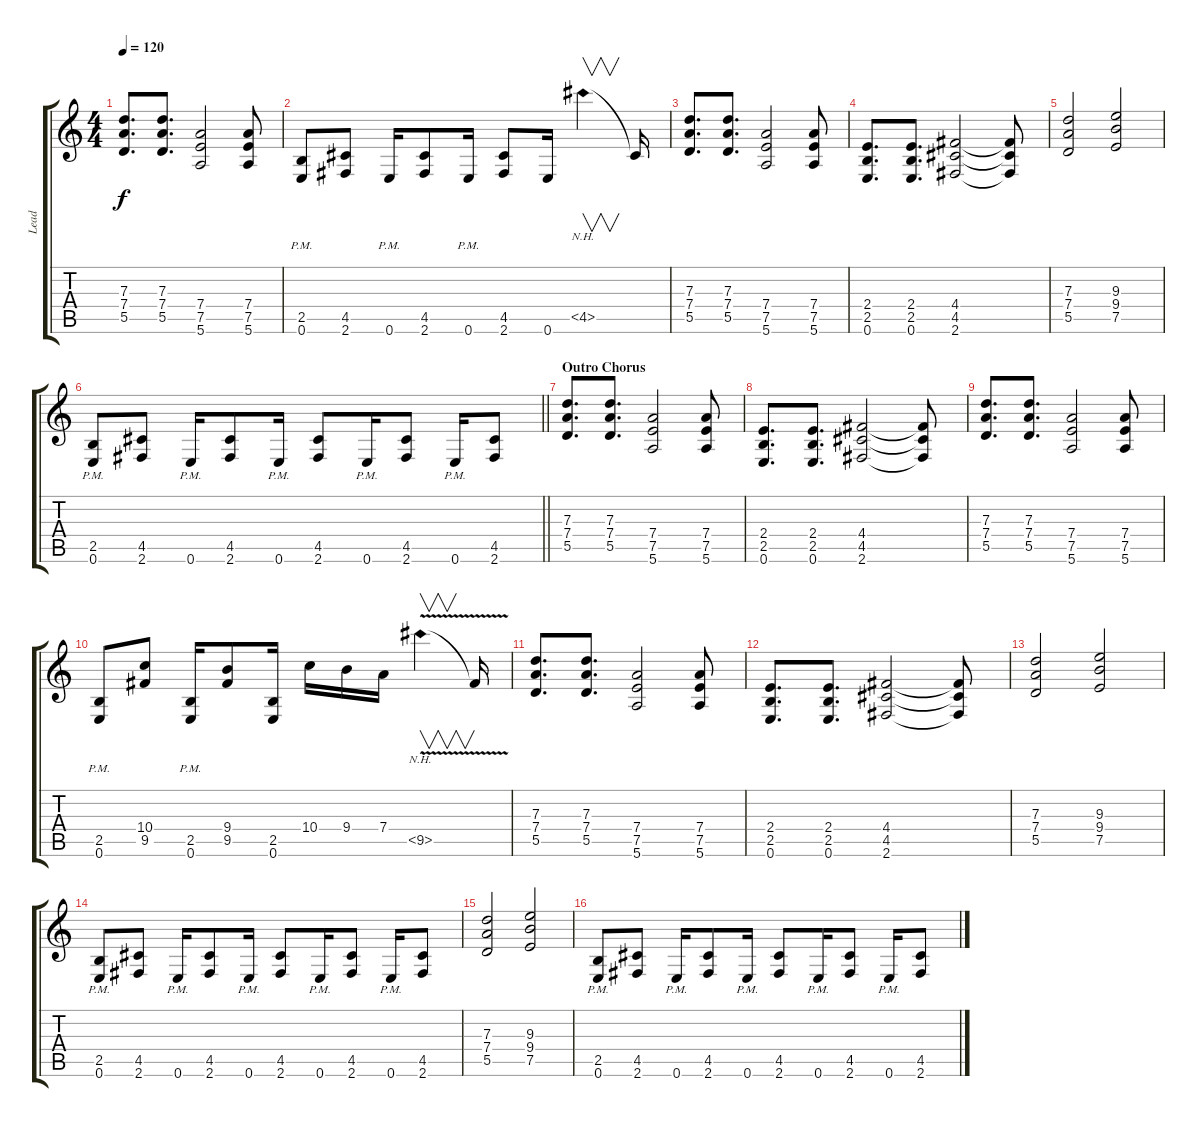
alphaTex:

\track ("Lead" "Lead") {instrument distortionguitar}
\staff {score tabs}
\tuning (E4 B3 G3 D3 A2 E2) {hide}
\ts (4 4)
\tempo 120
\clef g2
\ks c
(7.3 7.4 5.5).8{d dy f} (7.3 7.4 5.5).8{d} (7.4 7.5 5.6).2 (7.4 7.5 5.6).8 |
(2.5{pm} 0.6{pm}).8 (4.5 2.6).8 0.6{pm}.16 (4.5 2.6).8 0.6{pm}.16 (4.5 2.6).8 0.6.16 4.5{nh}.4{v} 4.5{t}.16 |
(7.3 7.4 5.5).8{d} (7.3 7.4 5.5).8{d} (7.4 7.5 5.6).2 (7.4 7.5 5.6).8 |
(2.4 2.5 0.6).8{d} (2.4 2.5 0.6).8{d} (4.4 4.5 2.6).2 (4.4{t} 4.5{t} 2.6{t}).8 |
(7.3 7.4 5.5).2 (9.3 9.4 7.5).2 |
\barLineRight lightlight
(2.5{pm} 0.6{pm}).8 (4.5 2.6).8 0.6{pm}.16 (4.5 2.6).8 0.6{pm}.16 (4.5 2.6).8 0.6{pm}.16 (4.5 2.6).8 0.6{pm}.16 (4.5 2.6).8 |
\section ("" "Outro Chorus")
(7.3 7.4 5.5).8{d} (7.3 7.4 5.5).8{d} (7.4 7.5 5.6).2 (7.4 7.5 5.6).8 |
(2.4 2.5 0.6).8{d} (2.4 2.5 0.6).8{d} (4.4 4.5 2.6).2 (4.4{t} 4.5{t} 2.6{t}).8 |
(7.3 7.4 5.5).8{d} (7.3 7.4 5.5).8{d} (7.4 7.5 5.6).2 (7.4 7.5 5.6).8 |
(2.5{pm} 0.6{pm}).8 (10.4 9.5).8 (2.5 0.6{pm}).16 (9.4 9.5).8 (2.5 0.6).16 10.4.16 9.4.16 7.4.16 9.5{nh v}.4{v} 9.5{t}.16 |
(7.3 7.4 5.5).8{d} (7.3 7.4 5.5).8{d} (7.4 7.5 5.6).2 (7.4 7.5 5.6).8 |
(2.4 2.5 0.6).8{d} (2.4 2.5 0.6).8{d} (4.4 4.5 2.6).2 (4.4{t} 4.5{t} 2.6{t}).8 |
(7.3 7.4 5.5).2 (9.3 9.4 7.5).2 |
(2.5{pm} 0.6{pm}).8 (4.5 2.6).8 0.6{pm}.16 (4.5 2.6).8 0.6{pm}.16 (4.5 2.6).8 0.6{pm}.16 (4.5 2.6).8 0.6{pm}.16 (4.5 2.6).8 |
(7.3 7.4 5.5).2 (9.3 9.4 7.5).2 |
(2.5{pm} 0.6{pm}).8 (4.5 2.6).8 0.6{pm}.16 (4.5 2.6).8 0.6{pm}.16 (4.5 2.6).8 0.6{pm}.16 (4.5 2.6).8 0.6{pm}.16 (4.5 2.6).8
